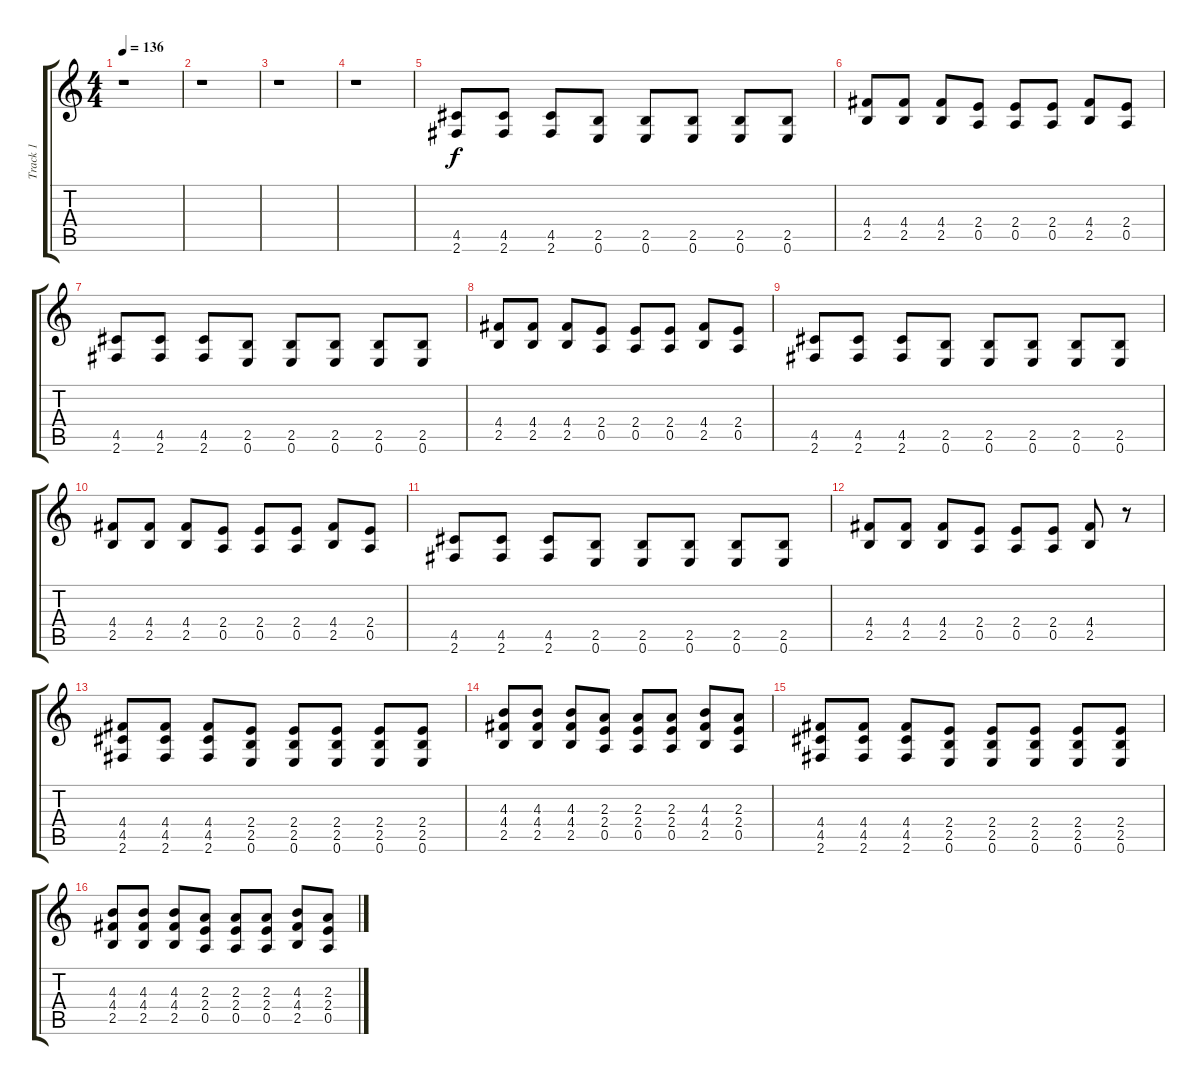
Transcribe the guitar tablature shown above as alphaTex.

\track ("Track 1" "Track 1") {instrument distortionguitar}
\staff {score tabs}
\tuning (E4 B3 G3 D3 A2 E2) {hide}
\ts (4 4)
\tempo 136
\clef g2
\ks c
r.1{dy f instrument distortionguitar} |
r.1 |
r.1 |
r.1 |
(4.5 2.6).8 (4.5 2.6).8 (4.5 2.6).8 (2.5 0.6).8 (2.5 0.6).8 (2.5 0.6).8 (2.5 0.6).8 (2.5 0.6).8 |
(4.4 2.5).8 (4.4 2.5).8 (4.4 2.5).8 (2.4 0.5).8 (2.4 0.5).8 (2.4 0.5).8 (4.4 2.5).8 (2.4 0.5).8 |
(4.5 2.6).8 (4.5 2.6).8 (4.5 2.6).8 (2.5 0.6).8 (2.5 0.6).8 (2.5 0.6).8 (2.5 0.6).8 (2.5 0.6).8 |
(4.4 2.5).8 (4.4 2.5).8 (4.4 2.5).8 (2.4 0.5).8 (2.4 0.5).8 (2.4 0.5).8 (4.4 2.5).8 (2.4 0.5).8 |
(4.5 2.6).8 (4.5 2.6).8 (4.5 2.6).8 (2.5 0.6).8 (2.5 0.6).8 (2.5 0.6).8 (2.5 0.6).8 (2.5 0.6).8 |
(4.4 2.5).8 (4.4 2.5).8 (4.4 2.5).8 (2.4 0.5).8 (2.4 0.5).8 (2.4 0.5).8 (4.4 2.5).8 (2.4 0.5).8 |
(4.5 2.6).8 (4.5 2.6).8 (4.5 2.6).8 (2.5 0.6).8 (2.5 0.6).8 (2.5 0.6).8 (2.5 0.6).8 (2.5 0.6).8 |
(4.4 2.5).8 (4.4 2.5).8 (4.4 2.5).8 (2.4 0.5).8 (2.4 0.5).8 (2.4 0.5).8 (4.4 2.5).8 r.8 |
(4.4 4.5 2.6).8 (4.4 4.5 2.6).8 (4.4 4.5 2.6).8 (2.4 2.5 0.6).8 (2.4 2.5 0.6).8 (2.4 2.5 0.6).8 (2.4 2.5 0.6).8 (2.4 2.5 0.6).8 |
(4.3 4.4 2.5).8 (4.3 4.4 2.5).8 (4.3 4.4 2.5).8 (2.3 2.4 0.5).8 (2.3 2.4 0.5).8 (2.3 2.4 0.5).8 (4.3 4.4 2.5).8 (2.3 2.4 0.5).8 |
(4.4 4.5 2.6).8 (4.4 4.5 2.6).8 (4.4 4.5 2.6).8 (2.4 2.5 0.6).8 (2.4 2.5 0.6).8 (2.4 2.5 0.6).8 (2.4 2.5 0.6).8 (2.4 2.5 0.6).8 |
(4.3 4.4 2.5).8 (4.3 4.4 2.5).8 (4.3 4.4 2.5).8 (2.3 2.4 0.5).8 (2.3 2.4 0.5).8 (2.3 2.4 0.5).8 (4.3 4.4 2.5).8 (2.3 2.4 0.5).8
